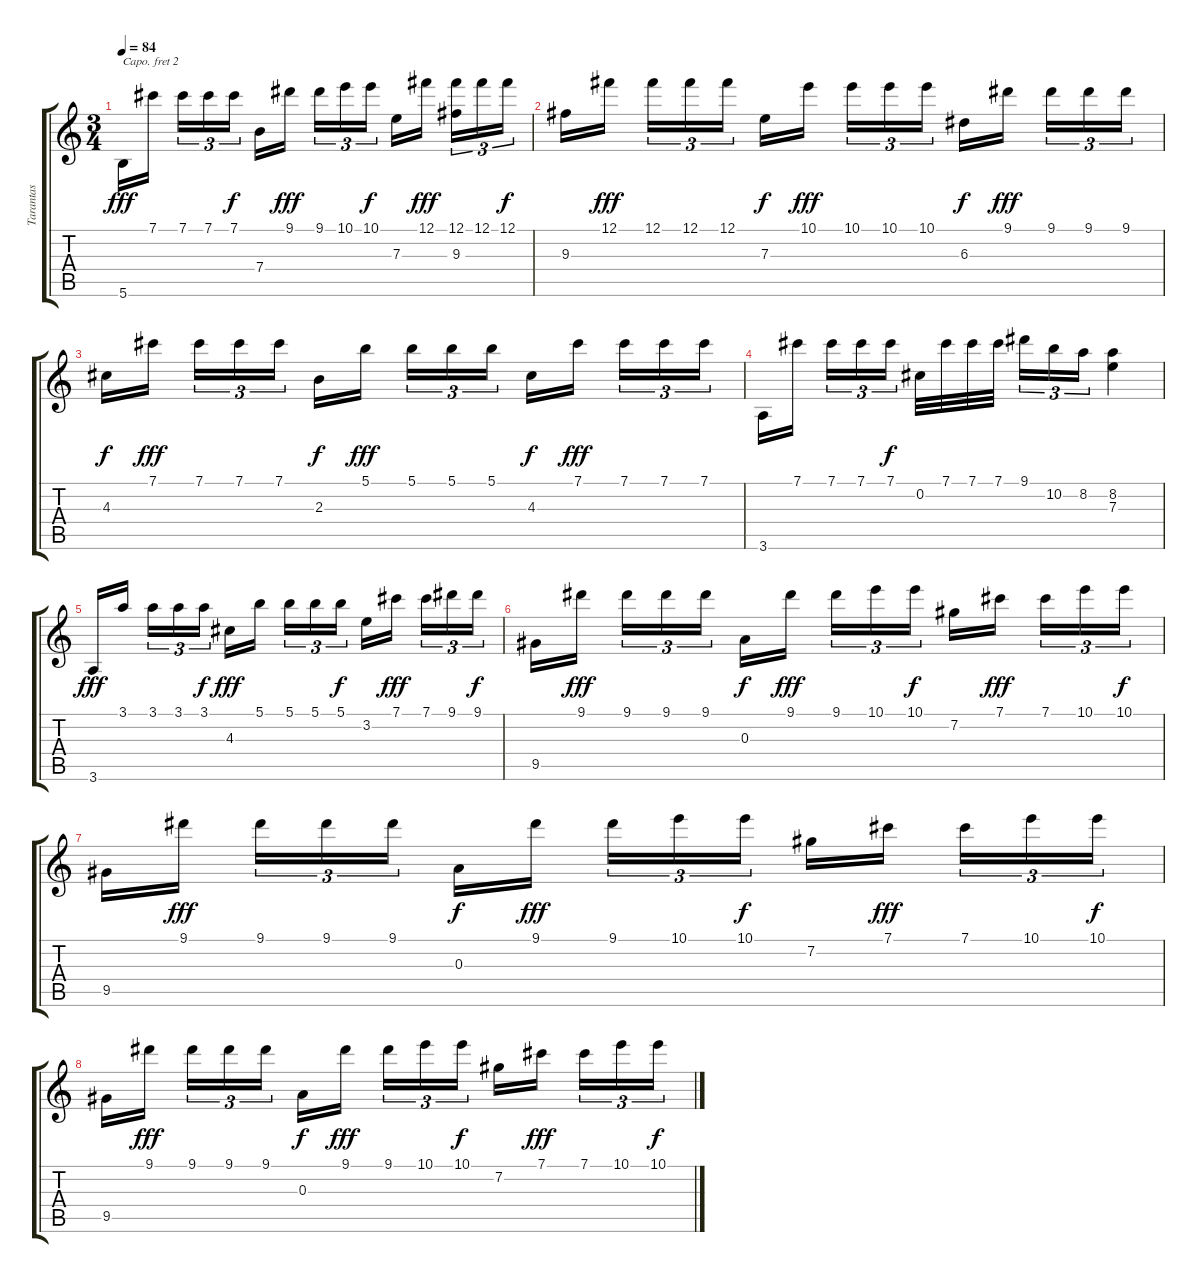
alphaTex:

\track ("Tarantas" "Tarantas") {instrument acousticguitarnylon}
\staff {score tabs}
\capo 2
\tuning (E4 B3 G3 D3 A2 E2) {hide}
\ts (3 4)
\tempo 84
\clef g2
\ks c
5.6.16{dy fff} 7.1.16 7.1.16{tu (3 2)} 7.1.16{tu (3 2)} 7.1.16{tu (3 2) dy f} 7.4.16 9.1.16{dy fff} 9.1.16{tu (3 2)} 10.1.16{tu (3 2)} 10.1.16{tu (3 2) dy f} 7.3.16 12.1.16{dy fff} (12.1 9.3).16{tu (3 2)} 12.1.16{tu (3 2)} 12.1.16{tu (3 2) dy f} |
9.3.16 12.1.16{dy fff} 12.1.16{tu (3 2)} 12.1.16{tu (3 2)} 12.1.16{tu (3 2)} 7.3.16{dy f} 10.1.16{dy fff} 10.1.16{tu (3 2)} 10.1.16{tu (3 2)} 10.1.16{tu (3 2)} 6.3.16{dy f} 9.1.16{dy fff} 9.1.16{tu (3 2)} 9.1.16{tu (3 2)} 9.1.16{tu (3 2)} |
4.3.16{dy f} 7.1.16{dy fff} 7.1.16{tu (3 2)} 7.1.16{tu (3 2)} 7.1.16{tu (3 2)} 2.3.16{dy f} 5.1.16{dy fff} 5.1.16{tu (3 2)} 5.1.16{tu (3 2)} 5.1.16{tu (3 2)} 4.3.16{dy f} 7.1.16{dy fff} 7.1.16{tu (3 2)} 7.1.16{tu (3 2)} 7.1.16{tu (3 2)} |
3.6.16 7.1.16 7.1.16{tu (3 2)} 7.1.16{tu (3 2)} 7.1.16{tu (3 2) dy f} 0.2.32 7.1.32 7.1.32 7.1.32 9.1.16{tu (3 2)} 10.2.16{tu (3 2)} 8.2.16{tu (3 2)} (8.2 7.3).4 |
3.6.16{dy fff} 3.1.16 3.1.16{tu (3 2)} 3.1.16{tu (3 2)} 3.1.16{tu (3 2) dy f} 4.3.16{dy fff} 5.1.16 5.1.16{tu (3 2)} 5.1.16{tu (3 2)} 5.1.16{tu (3 2) dy f} 3.2.16 7.1.16{dy fff} 7.1.16{tu (3 2)} 9.1.16{tu (3 2)} 9.1.16{tu (3 2) dy f} |
9.5.16 9.1.16{dy fff} 9.1.16{tu (3 2)} 9.1.16{tu (3 2)} 9.1.16{tu (3 2)} 0.3.16{dy f} 9.1.16{dy fff} 9.1.16{tu (3 2)} 10.1.16{tu (3 2)} 10.1.16{tu (3 2) dy f} 7.2.16 7.1.16{dy fff} 7.1.16{tu (3 2)} 10.1.16{tu (3 2)} 10.1.16{tu (3 2) dy f} |
9.5.16 9.1.16{dy fff} 9.1.16{tu (3 2)} 9.1.16{tu (3 2)} 9.1.16{tu (3 2)} 0.3.16{dy f} 9.1.16{dy fff} 9.1.16{tu (3 2)} 10.1.16{tu (3 2)} 10.1.16{tu (3 2) dy f} 7.2.16 7.1.16{dy fff} 7.1.16{tu (3 2)} 10.1.16{tu (3 2)} 10.1.16{tu (3 2) dy f} |
9.5.16 9.1.16{dy fff} 9.1.16{tu (3 2)} 9.1.16{tu (3 2)} 9.1.16{tu (3 2)} 0.3.16{dy f} 9.1.16{dy fff} 9.1.16{tu (3 2)} 10.1.16{tu (3 2)} 10.1.16{tu (3 2) dy f} 7.2.16 7.1.16{dy fff} 7.1.16{tu (3 2)} 10.1.16{tu (3 2)} 10.1.16{tu (3 2) dy f}
